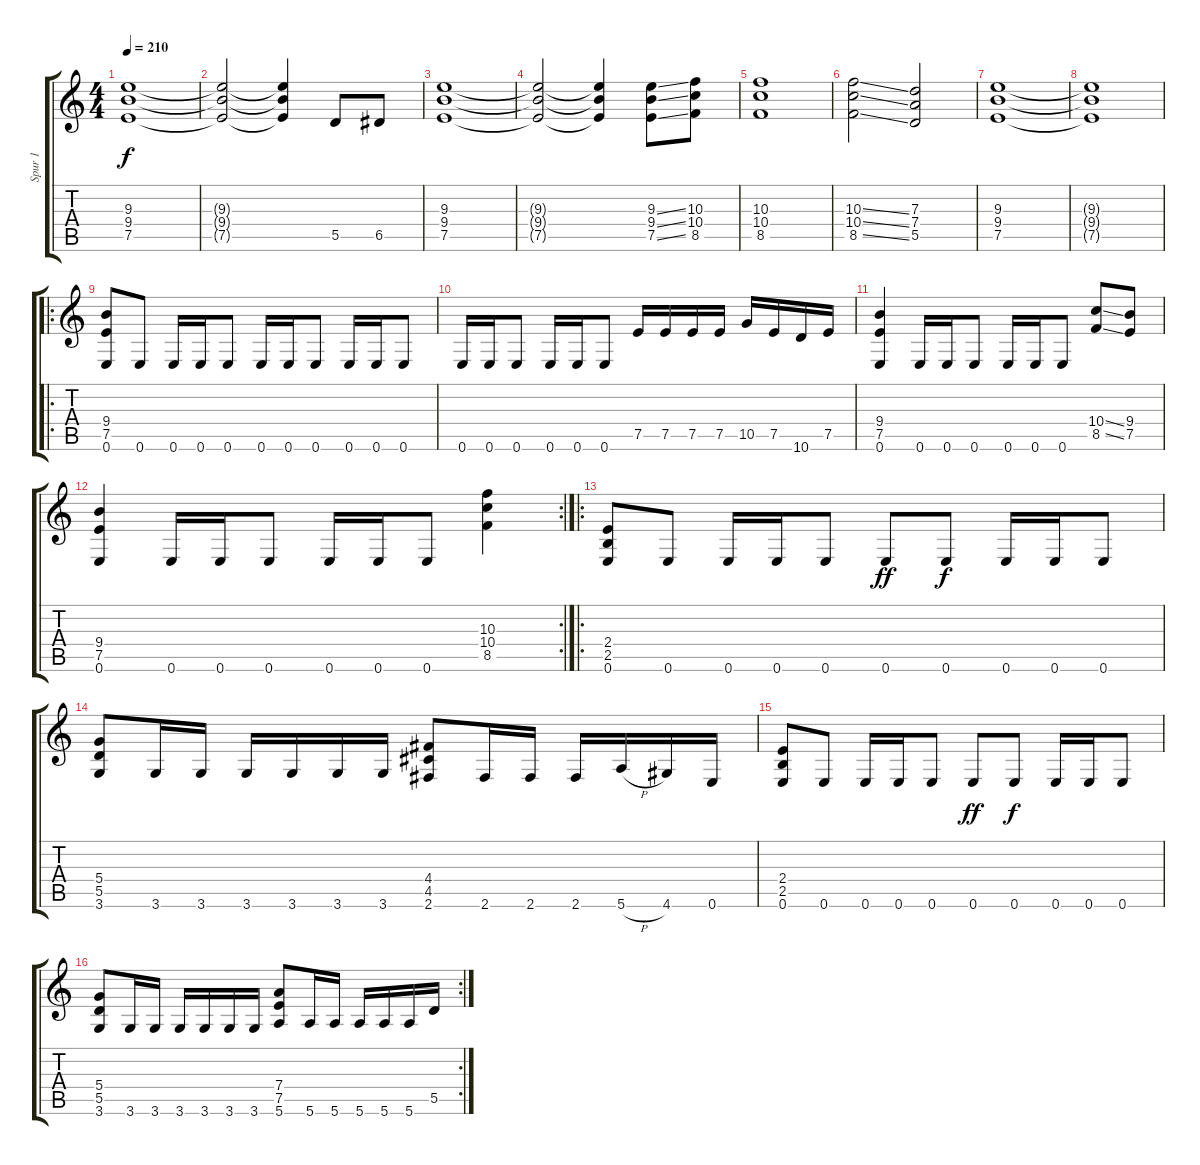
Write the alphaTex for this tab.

\track ("Spur 1" "Spur 1") {instrument distortionguitar}
\staff {score tabs}
\tuning (E4 B3 G3 D3 A2 E2) {hide}
\ts (4 4)
\tempo 210
\clef g2
\ks c
(9.3 9.4 7.5).1{dy f} |
(9.3{t} 9.4{t} 7.5{t}).2 (9.3{t} 9.4{t} 7.5{t}).4 5.5.8 6.5.8 |
(9.3 9.4 7.5).1 |
(9.3{t} 9.4{t} 7.5{t}).2 (9.3{t} 9.4{t} 7.5{t}).4 (9.3{ss} 9.4{ss} 7.5{ss}).8 (10.3 10.4 8.5).8 |
(10.3 10.4 8.5).1 |
(10.3{ss} 10.4{ss} 8.5{ss}).2 (7.3 7.4 5.5).2 |
(9.3 9.4 7.5).1 |
(9.3{t} 9.4{t} 7.5{t}).1 |
\ro
(9.4 7.5 0.6).8 0.6.8 0.6.16 0.6.16 0.6.8 0.6.16 0.6.16 0.6.8 0.6.16 0.6.16 0.6.8 |
0.6.16 0.6.16 0.6.8 0.6.16 0.6.16 0.6.8 7.5.16 7.5.16 7.5.16 7.5.16 10.5.16 7.5.16 10.6.16 7.5.16 |
(9.4 7.5 0.6).4 0.6.16 0.6.16 0.6.8 0.6.16 0.6.16 0.6.8 (10.4{ss} 8.5{ss}).8 (9.4 7.5).8 |
\rc 2
(9.4 7.5 0.6).4 0.6.16 0.6.16 0.6.8 0.6.16 0.6.16 0.6.8 (10.3 10.4 8.5).4 |
\ro
(2.4 2.5 0.6).8 0.6.8 0.6.16 0.6.16 0.6.8 0.6.8{dy ff} 0.6.8{dy f} 0.6.16 0.6.16 0.6.8 |
(5.4 5.5 3.6).8 3.6.16 3.6.16 3.6.16 3.6.16 3.6.16 3.6.16 (4.4 4.5 2.6).8 2.6.16 2.6.16 2.6.16 5.6{h}.16 4.6.16 0.6.16 |
(2.4 2.5 0.6).8 0.6.8 0.6.16 0.6.16 0.6.8 0.6.8{dy ff} 0.6.8{dy f} 0.6.16 0.6.16 0.6.8 |
\rc 2
(5.4 5.5 3.6).8 3.6.16 3.6.16 3.6.16 3.6.16 3.6.16 3.6.16 (7.4 7.5 5.6).8 5.6.16 5.6.16 5.6.16 5.6.16 5.6.16 5.5{ss}.16
